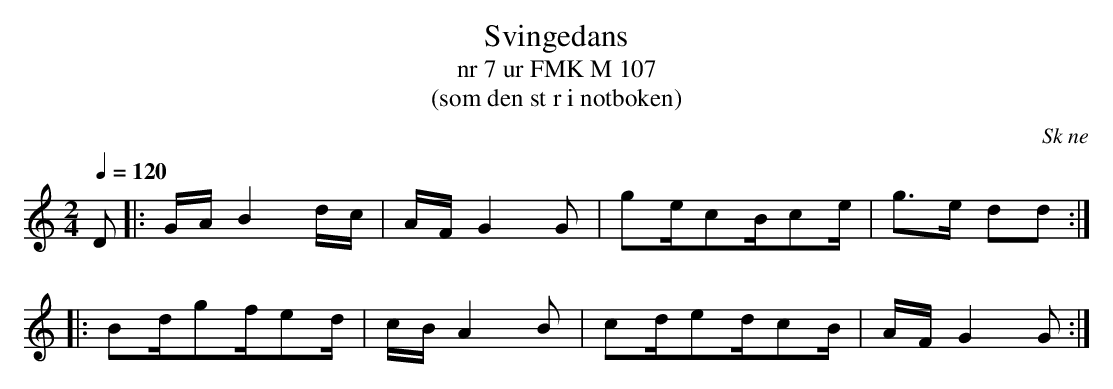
X:1
T:Svingedans
T:nr 7 ur FMK M 107
T:(som den st r i notboken)
O:Sk ne
M:2/4
L:1/8
Q:1/4=120
K:C
D |: G/A/ B2 d/c/ | A/F/ G2 G | ge/cB/ce/ | g>e dd :|
|: Bd/gf/ed/  | c/B/ A2 B | cd/ed/cB/ | A/F/ G2 G :|
